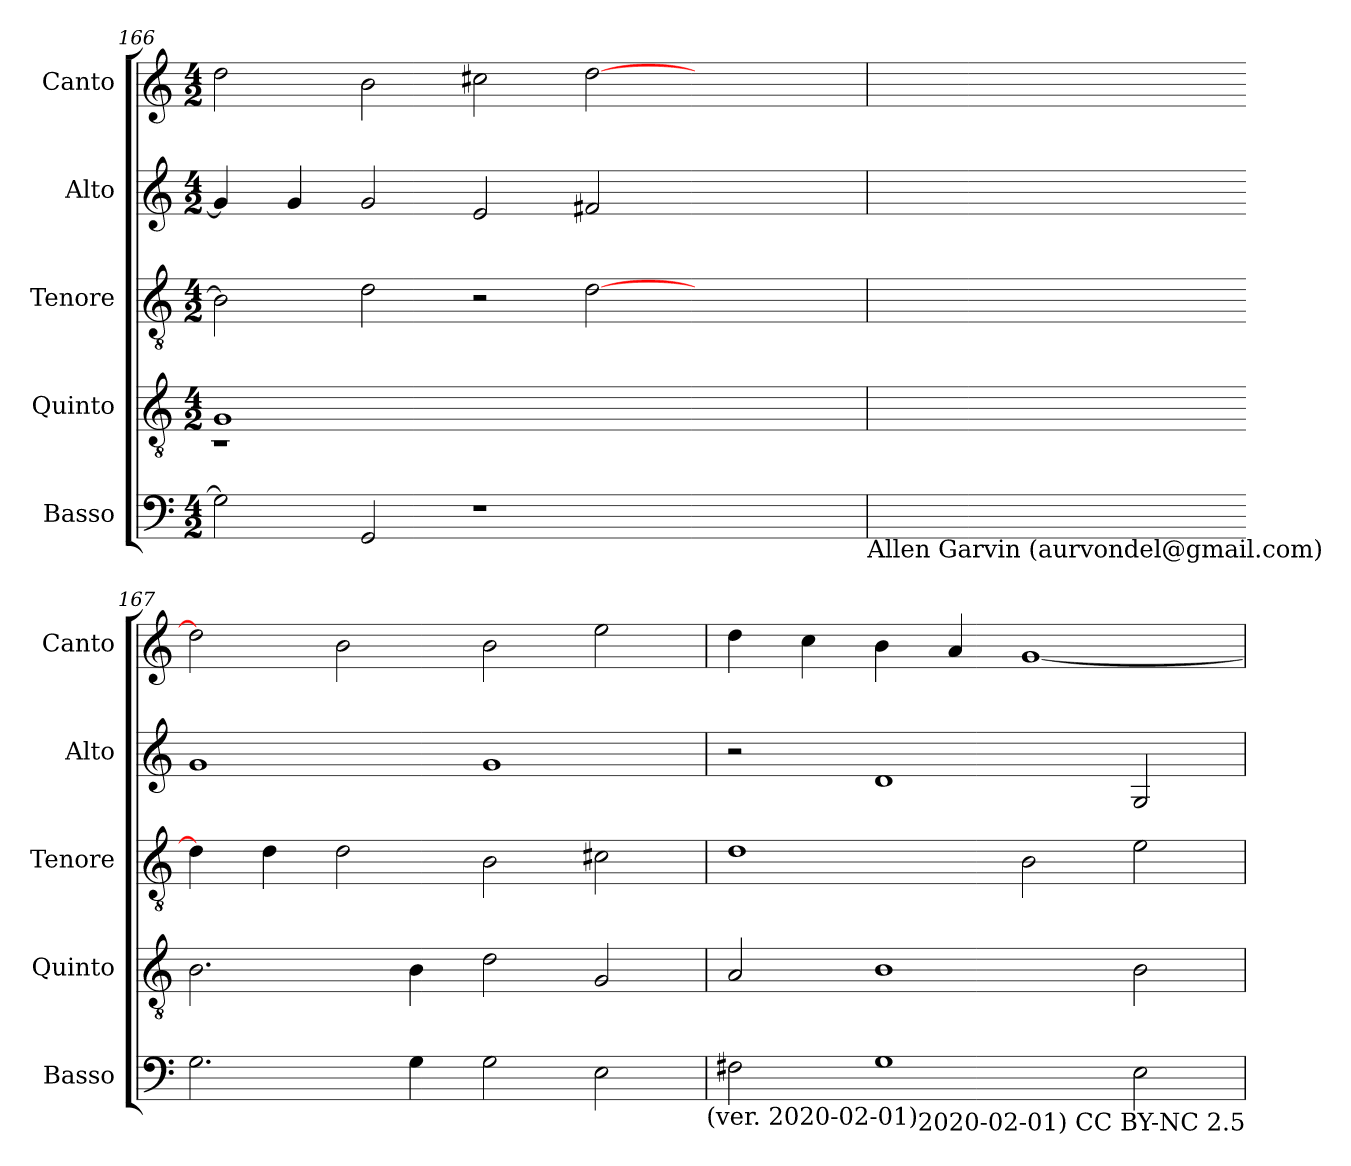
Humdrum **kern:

**kern	**kern	**kern	**kern	**kern
*part5	*part4	*part3	*part2	*part1
*staff5	*staff4	*staff3	*staff2	*staff1
*I"Basso	*I"Quinto	*I"Tenore	*I"Alto	*I"Canto
*I'Basso	*I'Quinto	*I'Tenore	*I'Alto	*I'Canto
*clefF4	*clefGv2	*clefGv2	*clefG2	*clefG2
*k[]	*k[]	*k[]	*k[]	*k[]
*C:	*C:	*C:	*C:	*C:
*M4/2	*M4/2	*M4/2	*M4/2	*M4/2
=166	=166	=166	=166	=166
*	*^	*	*	*
!	!	!LO:N:vis=1	!	!	!
2G\]	1G	0rC	2B\]	4g/]	2dd\
.	.	.	.	4g/	.
2GG/	.	.	2d\	2g/	2b\
1r	1ryy	.	2r	2e/	2cc#X\
.	.	.	[>2d\	2f#X/	[>2dd\
1ryy	1ryy	1ryy	1ryy	1ryy	1ryy
!LO:TX:b:t=Allen Garvin (aurvondel@gmail.com)	!	!	!	!	!
*	*v	*v	*	*	*
=167	=167	=167	=167	=167
2.G\	2.B\	4d\]	1g	2dd\]
.	.	4d\	.	.
.	.	2d\	.	2b\
4G\	4B\	.	.	.
2G\	2d\	2B\	1g	2b\
2E\	2G/	2c#X\	.	2ee\
!LO:TX:b:t=(ver. 2020-02-01)	!	!	!	!
=168	=168	=168	=168	=168
2F#X\	2A/	1d	2r	4dd\
.	.	.	.	4cc\
1G	1B	.	1d	4b\
.	.	.	.	4a/
.	.	2B\	.	[<1g
2E\	2B\	2e\	2G/	.
!LO:TX:b:t=2020-02-01) CC BY-NC 2.5	!	!	!	!
=	=	=	=	=
*-	*-	*-	*-	*-
